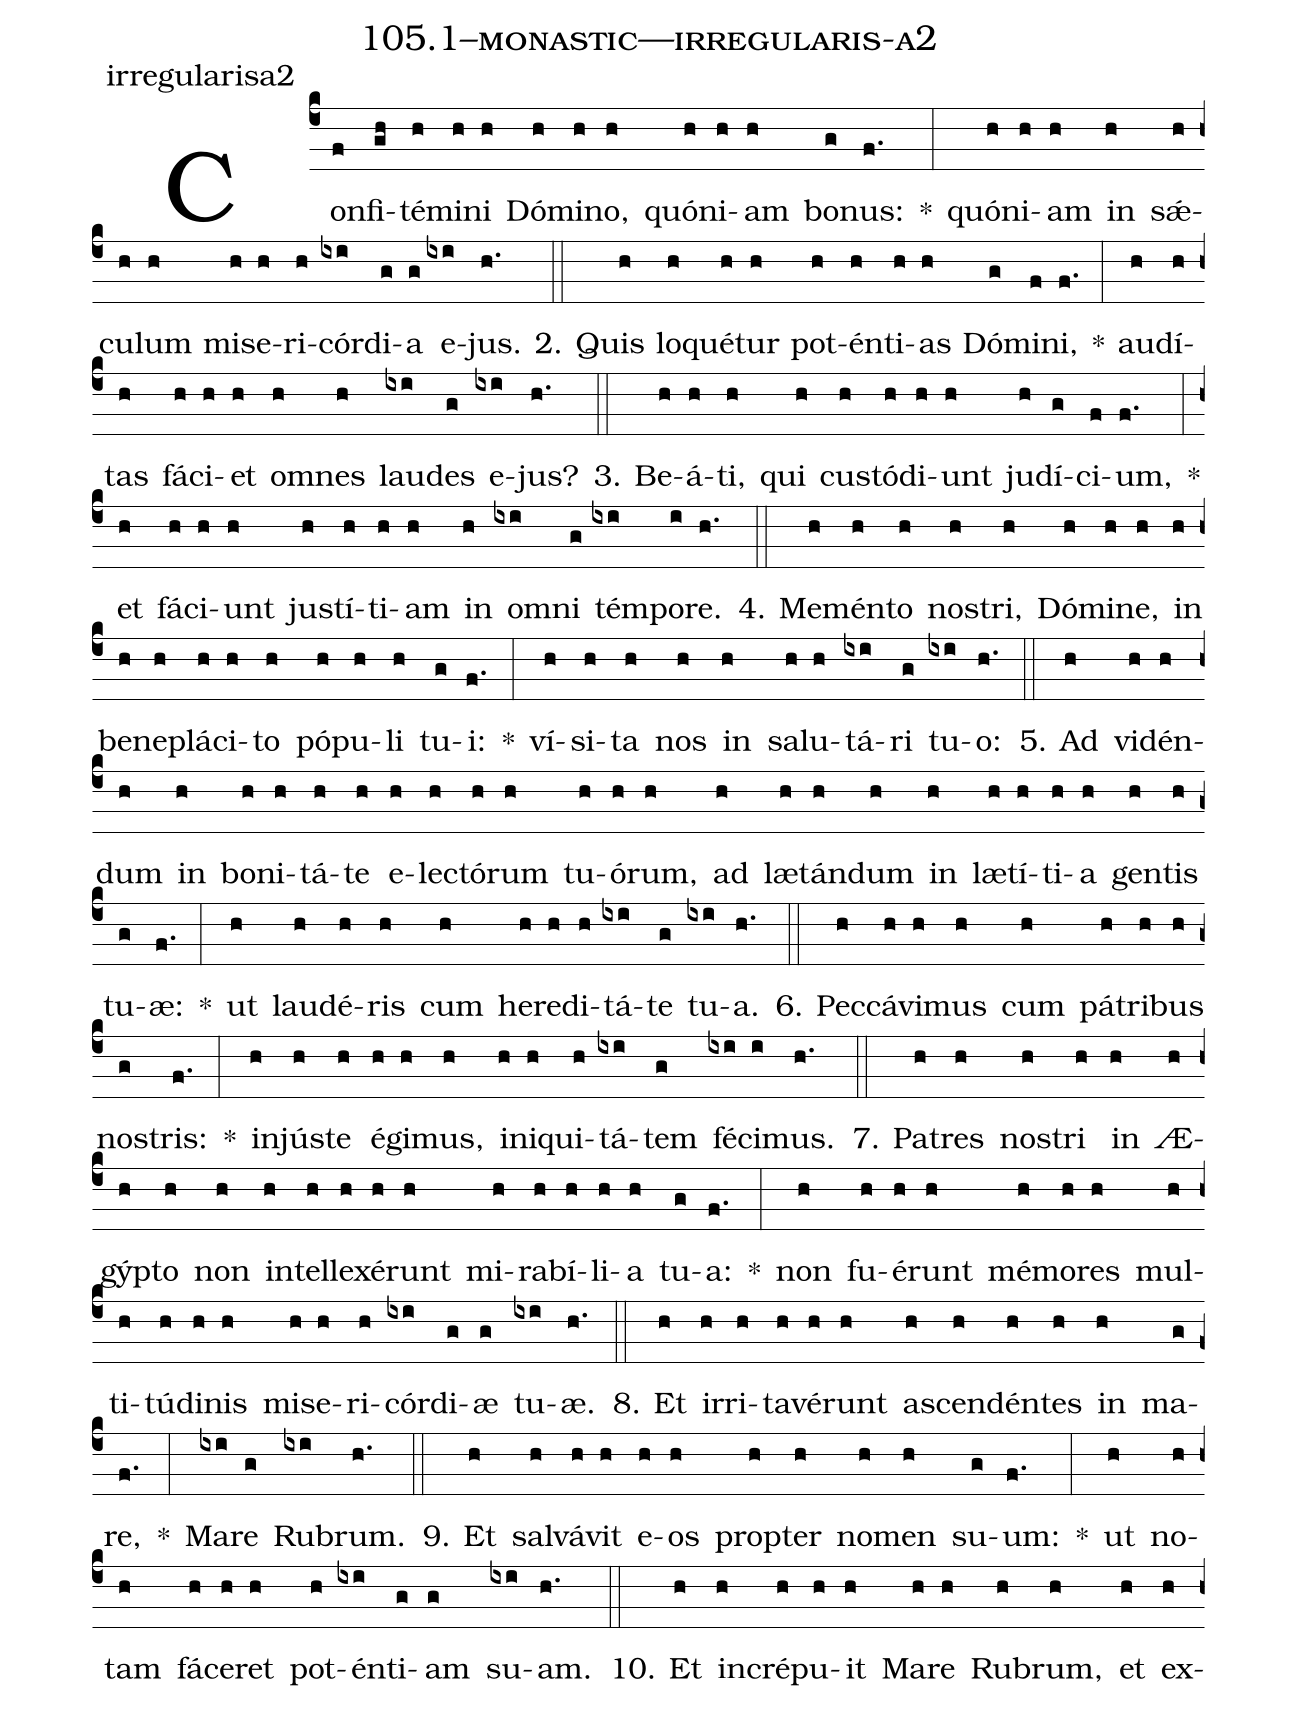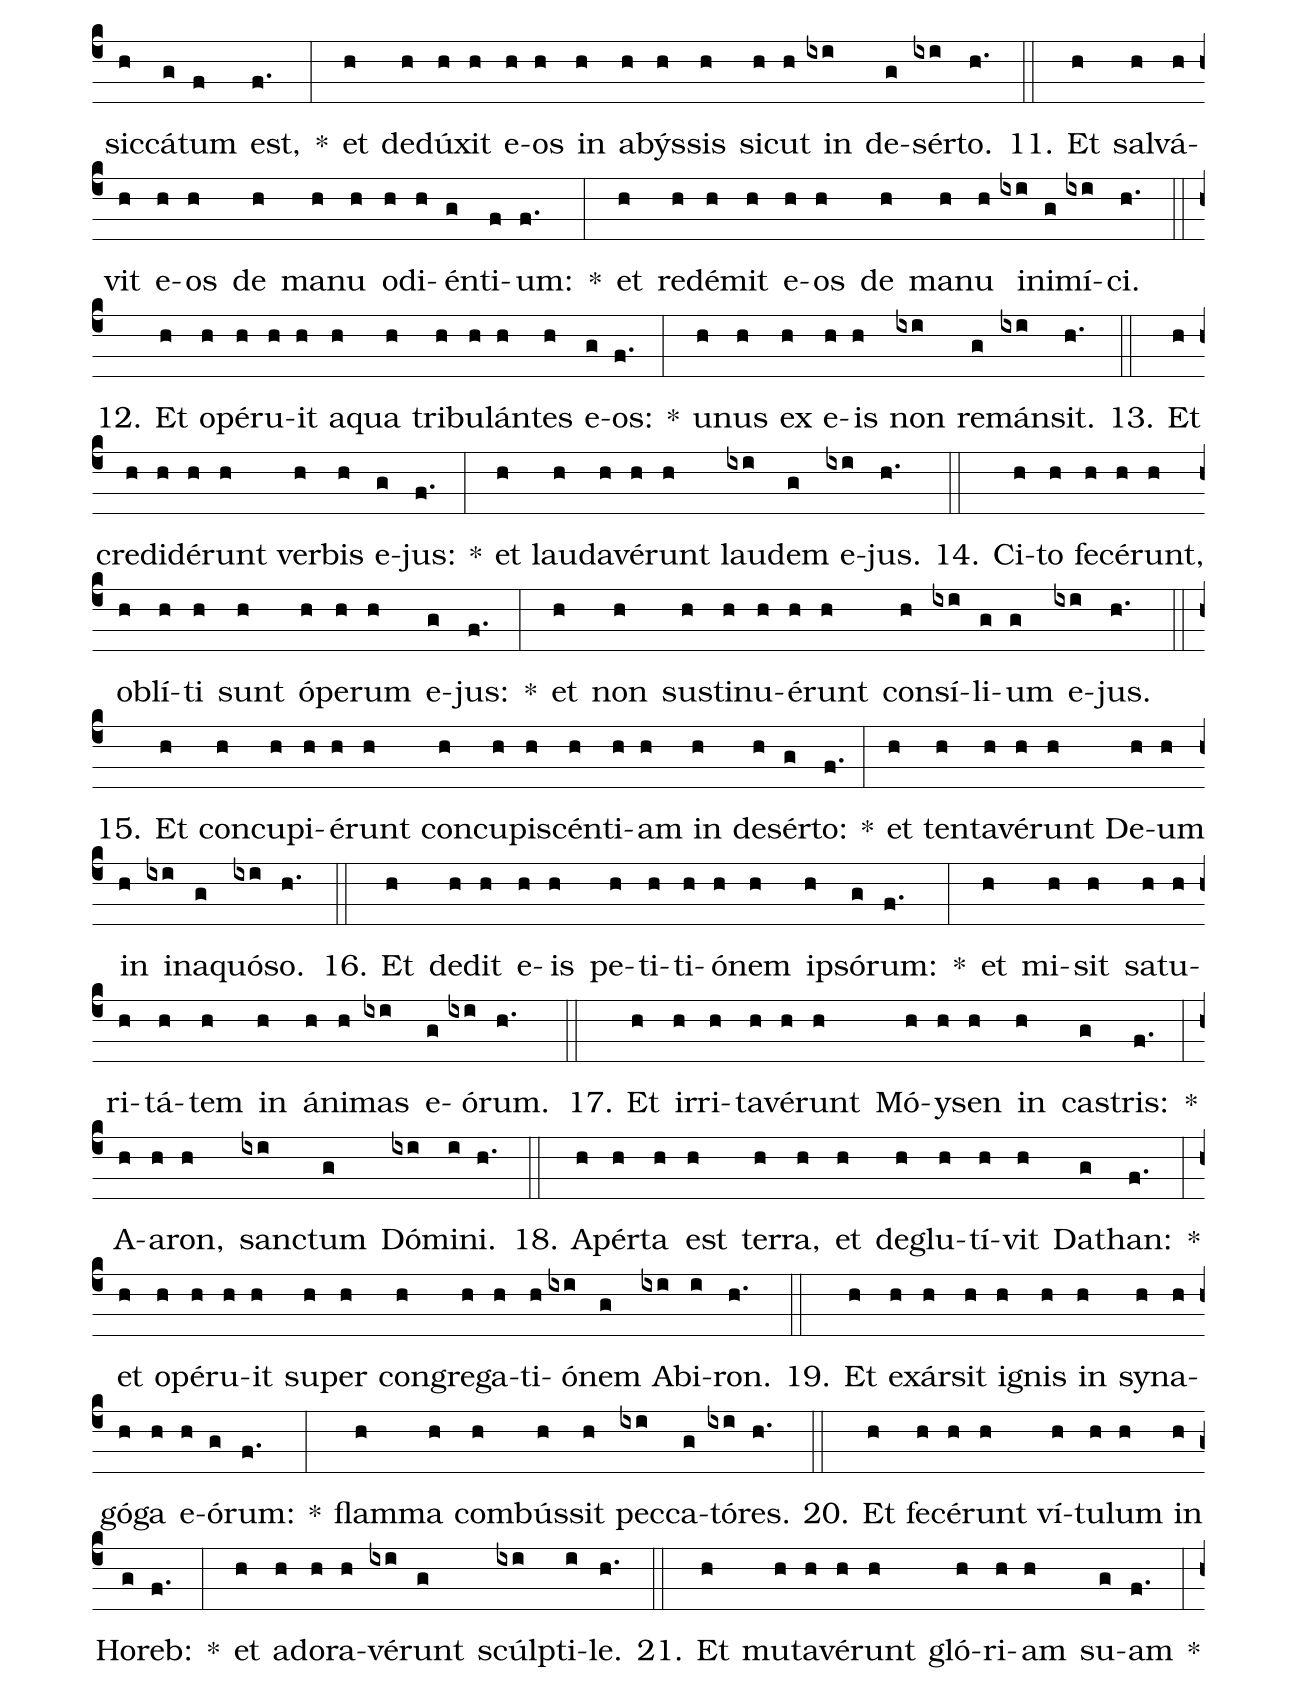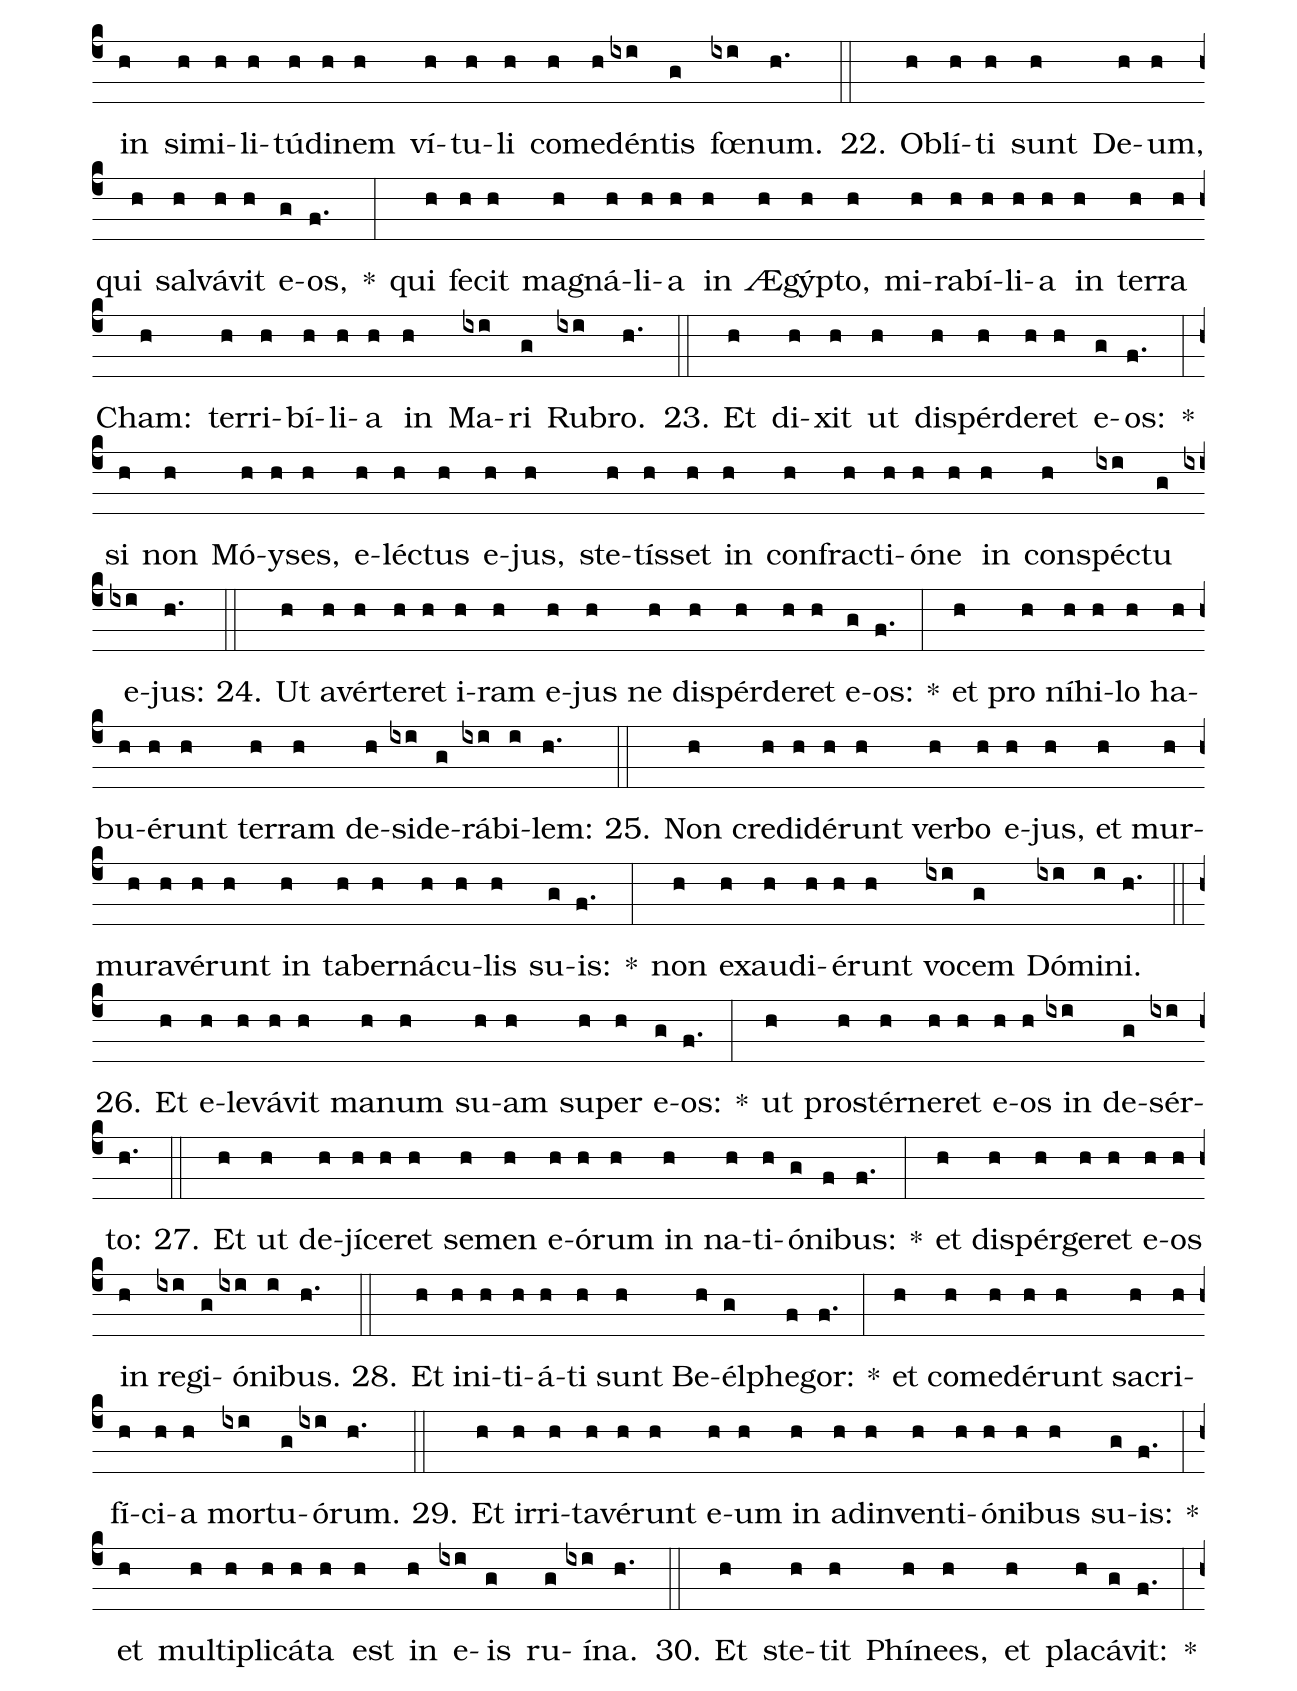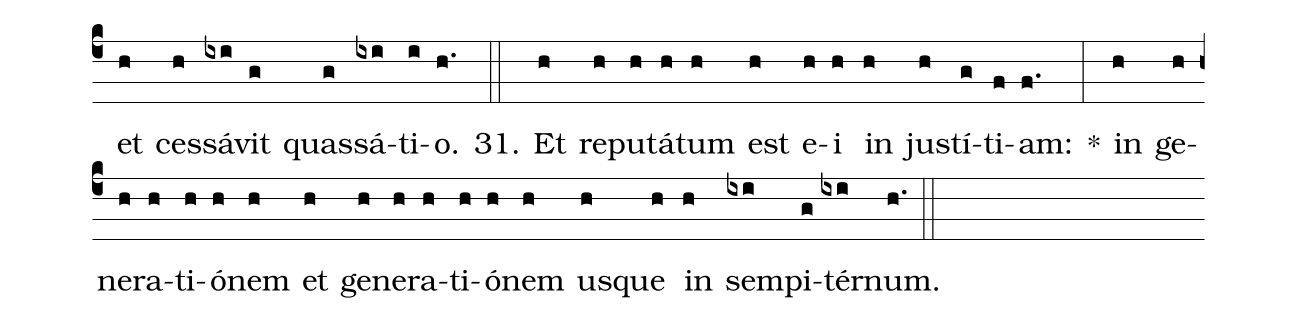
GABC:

name: 105.1--monastic---irregularis-a2;
annotation: irregularisa2;
%%
(c4)Con(f)fi(gh)té(h)mi(h)ni(h) Dó(h)mi(h)no,(h) quón(h)i(h)am(h) bo(g)nus:(f.) *(:) quón(h)i(h)am(h) in(h) sǽ(h)cu(h)lum(h) mi(h)se(h)ri(h)cór(ixi)di(g)a(g) e(ixi)jus.(h.) (::)
2. Quis(h) lo(h)qué(h)tur(h) pot(h)én(h)ti(h)as(h) Dó(g)mi(f)ni,(f.) *(:) au(h)dí(h)tas(h) fá(h)ci(h)et(h) om(h)nes(h) lau(ixi)des(g) e(ixi)jus?(h.) (::)
3. Be(h)á(h)ti,(h) qui(h) cus(h)tó(h)di(h)unt(h) ju(h)dí(g)ci(f)um,(f.) *(:) et(h) fá(h)ci(h)unt(h) jus(h)tí(h)ti(h)am(h) in(h) om(ixi)ni(g) tém(ixi)po(i)re.(h.) (::)
4. Me(h)mén(h)to(h) nos(h)tri,(h) Dó(h)mi(h)ne,(h) in(h) be(h)ne(h)plá(h)ci(h)to(h) pó(h)pu(h)li(h) tu(g)i:(f.) *(:) ví(h)si(h)ta(h) nos(h) in(h) sa(h)lu(h)tá(ixi)ri(g) tu(ixi)o:(h.) (::)
5. Ad(h) vi(h)dén(h)dum(h) in(h) bo(h)ni(h)tá(h)te(h) e(h)lec(h)tó(h)rum(h) tu(h)ó(h)rum,(h) ad(h) læ(h)tán(h)dum(h) in(h) læ(h)tí(h)ti(h)a(h) gen(h)tis(h) tu(g)æ:(f.) *(:) ut(h) lau(h)dé(h)ris(h) cum(h) he(h)re(h)di(h)tá(ixi)te(g) tu(ixi)a.(h.) (::)
6. Pec(h)cá(h)vi(h)mus(h) cum(h) pá(h)tri(h)bus(h) nos(g)tris:(f.) *(:) in(h)jús(h)te(h) é(h)gi(h)mus,(h) in(h)i(h)qui(h)tá(ixi)tem(g) fé(ixi)ci(i)mus.(h.) (::)
7. Pa(h)tres(h) nos(h)tri(h) in(h) Æ(h)gýp(h)to(h) non(h) in(h)tel(h)le(h)xé(h)runt(h) mi(h)ra(h)bí(h)li(h)a(h) tu(g)a:(f.) *(:) non(h) fu(h)é(h)runt(h) mé(h)mo(h)res(h) mul(h)ti(h)tú(h)di(h)nis(h) mi(h)se(h)ri(h)cór(ixi)di(g)æ(g) tu(ixi)æ.(h.) (::)
8. Et(h) ir(h)ri(h)ta(h)vé(h)runt(h) a(h)scen(h)dén(h)tes(h) in(h) ma(g)re,(f.) *(:) Ma(ixi)re(g) Ru(ixi)brum.(h.) (::)
9. Et(h) sal(h)vá(h)vit(h) e(h)os(h) prop(h)ter(h) no(h)men(h) su(g)um:(f.) *(:) ut(h) no(h)tam(h) fá(h)ce(h)ret(h) pot(h)én(ixi)ti(g)am(g) su(ixi)am.(h.) (::)
10. Et(h) in(h)cré(h)pu(h)it(h) Ma(h)re(h) Ru(h)brum,(h) et(h) ex(h)sic(h)cá(g)tum(f) est,(f.) *(:) et(h) de(h)dú(h)xit(h) e(h)os(h) in(h) a(h)býs(h)sis(h) sic(h)ut(h) in(ixi) de(g)sér(ixi)to.(h.) (::)
11. Et(h) sal(h)vá(h)vit(h) e(h)os(h) de(h) ma(h)nu(h) o(h)di(h)én(g)ti(f)um:(f.) *(:) et(h) red(h)é(h)mit(h) e(h)os(h) de(h) ma(h)nu(h) in(ixi)i(g)mí(ixi)ci.(h.) (::)
12. Et(h) o(h)pé(h)ru(h)it(h) a(h)qua(h) tri(h)bu(h)lán(h)tes(h) e(g)os:(f.) *(:) u(h)nus(h) ex(h) e(h)is(h) non(ixi) re(g)mán(ixi)sit.(h.) (::)
13. Et(h) cre(h)di(h)dé(h)runt(h) ver(h)bis(h) e(g)jus:(f.) *(:) et(h) lau(h)da(h)vé(h)runt(h) lau(ixi)dem(g) e(ixi)jus.(h.) (::)
14. Ci(h)to(h) fe(h)cé(h)runt,(h) ob(h)lí(h)ti(h) sunt(h) ó(h)pe(h)rum(h) e(g)jus:(f.) *(:) et(h) non(h) sus(h)ti(h)nu(h)é(h)runt(h) con(h)sí(ixi)li(g)um(g) e(ixi)jus.(h.) (::)
15. Et(h) con(h)cu(h)pi(h)é(h)runt(h) con(h)cu(h)pi(h)scén(h)ti(h)am(h) in(h) de(h)sér(g)to:(f.) *(:) et(h) ten(h)ta(h)vé(h)runt(h) De(h)um(h) in(h) in(ixi)a(g)quó(ixi)so.(h.) (::)
16. Et(h) de(h)dit(h) e(h)is(h) pe(h)ti(h)ti(h)ó(h)nem(h) ip(h)só(g)rum:(f.) *(:) et(h) mi(h)sit(h) sa(h)tu(h)ri(h)tá(h)tem(h) in(h) á(h)ni(h)mas(ixi) e(g)ó(ixi)rum.(h.) (::)
17. Et(h) ir(h)ri(h)ta(h)vé(h)runt(h) Mó(h)y(h)sen(h) in(h) cas(g)tris:(f.) *(:) A(h)a(h)ron,(h) sanc(ixi)tum(g) Dó(ixi)mi(i)ni.(h.) (::)
18. A(h)pér(h)ta(h) est(h) ter(h)ra,(h) et(h) de(h)glu(h)tí(h)vit(h) Da(g)than:(f.) *(:) et(h) o(h)pé(h)ru(h)it(h) su(h)per(h) con(h)gre(h)ga(h)ti(h)ó(ixi)nem(g) Ab(ixi)i(i)ron.(h.) (::)
19. Et(h) ex(h)ár(h)sit(h) i(h)gnis(h) in(h) sy(h)na(h)gó(h)ga(h) e(h)ó(g)rum:(f.) *(:) flam(h)ma(h) com(h)bús(h)sit(h) pec(ixi)ca(g)tó(ixi)res.(h.) (::)
20. Et(h) fe(h)cé(h)runt(h) ví(h)tu(h)lum(h) in(h) Ho(g)reb:(f.) *(:) et(h) ad(h)o(h)ra(h)vé(ixi)runt(g) scúlp(ixi)ti(i)le.(h.) (::)
21. Et(h) mu(h)ta(h)vé(h)runt(h) gló(h)ri(h)am(h) su(g)am(f.) *(:) in(h) si(h)mi(h)li(h)tú(h)di(h)nem(h) ví(h)tu(h)li(h) com(h)e(h)dén(ixi)tis(g) fœ(ixi)num.(h.) (::)
22. Ob(h)lí(h)ti(h) sunt(h) De(h)um,(h) qui(h) sal(h)vá(h)vit(h) e(g)os,(f.) *(:) qui(h) fe(h)cit(h) ma(h)gná(h)li(h)a(h) in(h) Æ(h)gýp(h)to,(h) mi(h)ra(h)bí(h)li(h)a(h) in(h) ter(h)ra(h) Cham:(h) ter(h)ri(h)bí(h)li(h)a(h) in(h) Ma(ixi)ri(g) Ru(ixi)bro.(h.) (::)
23. Et(h) di(h)xit(h) ut(h) dis(h)pér(h)de(h)ret(h) e(g)os:(f.) *(:) si(h) non(h) Mó(h)y(h)ses,(h) e(h)léc(h)tus(h) e(h)jus,(h) ste(h)tís(h)set(h) in(h) con(h)frac(h)ti(h)ó(h)ne(h) in(h) con(h)spéc(ixi)tu(g) e(ixi)jus:(h.) (::)
24. Ut(h) a(h)vér(h)te(h)ret(h) i(h)ram(h) e(h)jus(h) ne(h) dis(h)pér(h)de(h)ret(h) e(g)os:(f.) *(:) et(h) pro(h) ní(h)hi(h)lo(h) ha(h)bu(h)é(h)runt(h) ter(h)ram(h) de(h)si(ixi)de(g)rá(ixi)bi(i)lem:(h.) (::)
25. Non(h) cre(h)di(h)dé(h)runt(h) ver(h)bo(h) e(h)jus,(h) et(h) mur(h)mu(h)ra(h)vé(h)runt(h) in(h) ta(h)ber(h)ná(h)cu(h)lis(h) su(g)is:(f.) *(:) non(h) ex(h)au(h)di(h)é(h)runt(h) vo(ixi)cem(g) Dó(ixi)mi(i)ni.(h.) (::)
26. Et(h) e(h)le(h)vá(h)vit(h) ma(h)num(h) su(h)am(h) su(h)per(h) e(g)os:(f.) *(:) ut(h) pro(h)stér(h)ne(h)ret(h) e(h)os(h) in(ixi) de(g)sér(ixi)to:(h.) (::)
27. Et(h) ut(h) de(h)jí(h)ce(h)ret(h) se(h)men(h) e(h)ó(h)rum(h) in(h) na(h)ti(h)ó(g)ni(f)bus:(f.) *(:) et(h) di(h)spér(h)ge(h)ret(h) e(h)os(h) in(h) re(ixi)gi(g)ó(ixi)ni(i)bus.(h.) (::)
28. Et(h) in(h)i(h)ti(h)á(h)ti(h) sunt(h) Be(h)él(g)phe(f)gor:(f.) *(:) et(h) com(h)e(h)dé(h)runt(h) sa(h)cri(h)fí(h)ci(h)a(h) mor(ixi)tu(g)ó(ixi)rum.(h.) (::)
29. Et(h) ir(h)ri(h)ta(h)vé(h)runt(h) e(h)um(h) in(h) ad(h)in(h)ven(h)ti(h)ó(h)ni(h)bus(h) su(g)is:(f.) *(:) et(h) mul(h)ti(h)pli(h)cá(h)ta(h) est(h) in(h) e(ixi)is(g) ru(g)í(ixi)na.(h.) (::)
30. Et(h) ste(h)tit(h) Phí(h)nees,(h) et(h) pla(h)cá(g)vit:(f.) *(:) et(h) ces(h)sá(ixi)vit(g) quas(g)sá(ixi)ti(i)o.(h.) (::)
31. Et(h) re(h)pu(h)tá(h)tum(h) est(h) e(h)i(h) in(h) jus(h)tí(g)ti(f)am:(f.) *(:) in(h) ge(h)ne(h)ra(h)ti(h)ó(h)nem(h) et(h) ge(h)ne(h)ra(h)ti(h)ó(h)nem(h) us(h)que(h) in(h) sem(ixi)pi(g)tér(ixi)num.(h.) (::)
